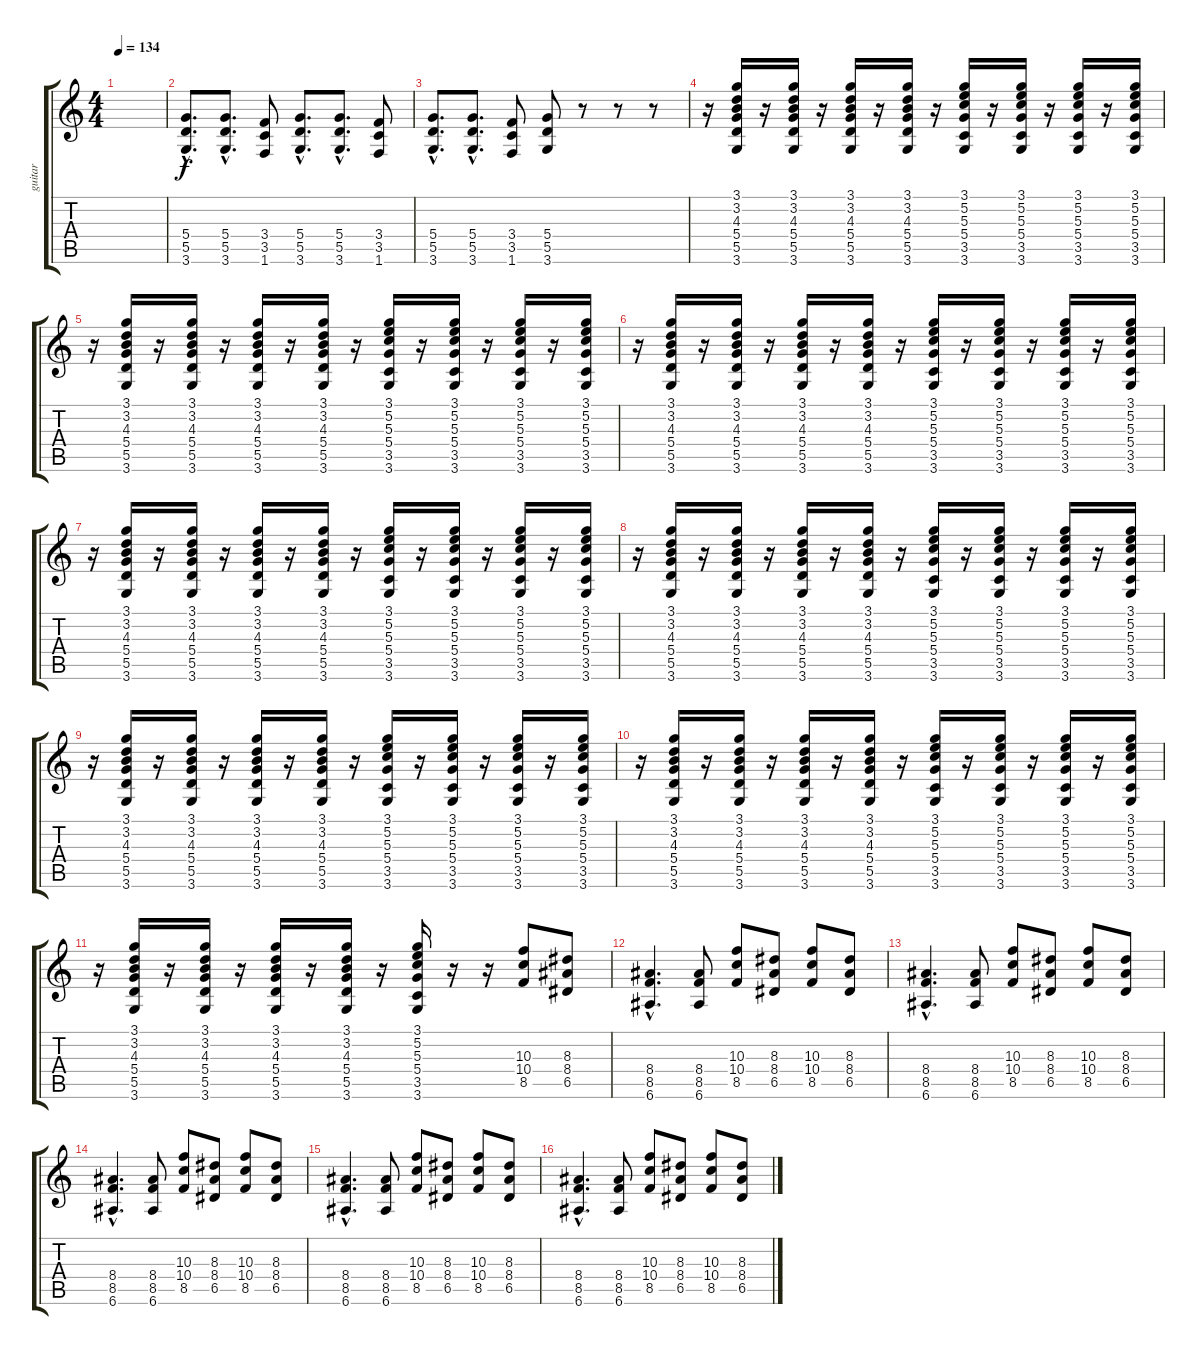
\track ("guitar" "guitar") {instrument distortionguitar}
\staff {score tabs}
\tuning (E4 B3 G3 D3 A2 E2) {hide}
\ts (4 4)
\tempo 134
\clef g2
\ks c
|
(5.4{hac} 5.5{hac} 3.6{hac}).8{d} (5.4{hac} 5.5{hac} 3.6{hac}).8{d} (3.4 3.5 1.6).8 (5.4{hac} 5.5{hac} 3.6{hac}).8{d} (5.4{hac} 5.5{hac} 3.6{hac}).8{d} (3.4 3.5 1.6).8 |
(5.4{hac} 5.5{hac} 3.6{hac}).8{d} (5.4{hac} 5.5{hac} 3.6{hac}).8{d} (3.4 3.5 1.6).8 (5.4 5.5 3.6).8 r.8 r.8 r.8 |
r.16 (3.1 3.2 4.3 5.4 5.5 3.6).16 r.16 (3.1 3.2 4.3 5.4 5.5 3.6).16 r.16 (3.1 3.2 4.3 5.4 5.5 3.6).16 r.16 (3.1 3.2 4.3 5.4 5.5 3.6).16 r.16 (3.1 5.2 5.3 5.4 3.5 3.6).16 r.16 (3.1 5.2 5.3 5.4 3.5 3.6).16 r.16 (3.1 5.2 5.3 5.4 3.5 3.6).16 r.16 (3.1 5.2 5.3 5.4 3.5 3.6).16 |
r.16 (3.1 3.2 4.3 5.4 5.5 3.6).16 r.16 (3.1 3.2 4.3 5.4 5.5 3.6).16 r.16 (3.1 3.2 4.3 5.4 5.5 3.6).16 r.16 (3.1 3.2 4.3 5.4 5.5 3.6).16 r.16 (3.1 5.2 5.3 5.4 3.5 3.6).16 r.16 (3.1 5.2 5.3 5.4 3.5 3.6).16 r.16 (3.1 5.2 5.3 5.4 3.5 3.6).16 r.16 (3.1 5.2 5.3 5.4 3.5 3.6).16 |
r.16 (3.1 3.2 4.3 5.4 5.5 3.6).16 r.16 (3.1 3.2 4.3 5.4 5.5 3.6).16 r.16 (3.1 3.2 4.3 5.4 5.5 3.6).16 r.16 (3.1 3.2 4.3 5.4 5.5 3.6).16 r.16 (3.1 5.2 5.3 5.4 3.5 3.6).16 r.16 (3.1 5.2 5.3 5.4 3.5 3.6).16 r.16 (3.1 5.2 5.3 5.4 3.5 3.6).16 r.16 (3.1 5.2 5.3 5.4 3.5 3.6).16 |
r.16 (3.1 3.2 4.3 5.4 5.5 3.6).16 r.16 (3.1 3.2 4.3 5.4 5.5 3.6).16 r.16 (3.1 3.2 4.3 5.4 5.5 3.6).16 r.16 (3.1 3.2 4.3 5.4 5.5 3.6).16 r.16 (3.1 5.2 5.3 5.4 3.5 3.6).16 r.16 (3.1 5.2 5.3 5.4 3.5 3.6).16 r.16 (3.1 5.2 5.3 5.4 3.5 3.6).16 r.16 (3.1 5.2 5.3 5.4 3.5 3.6).16 |
r.16 (3.1 3.2 4.3 5.4 5.5 3.6).16 r.16 (3.1 3.2 4.3 5.4 5.5 3.6).16 r.16 (3.1 3.2 4.3 5.4 5.5 3.6).16 r.16 (3.1 3.2 4.3 5.4 5.5 3.6).16 r.16 (3.1 5.2 5.3 5.4 3.5 3.6).16 r.16 (3.1 5.2 5.3 5.4 3.5 3.6).16 r.16 (3.1 5.2 5.3 5.4 3.5 3.6).16 r.16 (3.1 5.2 5.3 5.4 3.5 3.6).16 |
r.16 (3.1 3.2 4.3 5.4 5.5 3.6).16 r.16 (3.1 3.2 4.3 5.4 5.5 3.6).16 r.16 (3.1 3.2 4.3 5.4 5.5 3.6).16 r.16 (3.1 3.2 4.3 5.4 5.5 3.6).16 r.16 (3.1 5.2 5.3 5.4 3.5 3.6).16 r.16 (3.1 5.2 5.3 5.4 3.5 3.6).16 r.16 (3.1 5.2 5.3 5.4 3.5 3.6).16 r.16 (3.1 5.2 5.3 5.4 3.5 3.6).16 |
r.16 (3.1 3.2 4.3 5.4 5.5 3.6).16 r.16 (3.1 3.2 4.3 5.4 5.5 3.6).16 r.16 (3.1 3.2 4.3 5.4 5.5 3.6).16 r.16 (3.1 3.2 4.3 5.4 5.5 3.6).16 r.16 (3.1 5.2 5.3 5.4 3.5 3.6).16 r.16 (3.1 5.2 5.3 5.4 3.5 3.6).16 r.16 (3.1 5.2 5.3 5.4 3.5 3.6).16 r.16 (3.1 5.2 5.3 5.4 3.5 3.6).16 |
r.16 (3.1 3.2 4.3 5.4 5.5 3.6).16 r.16 (3.1 3.2 4.3 5.4 5.5 3.6).16 r.16 (3.1 3.2 4.3 5.4 5.5 3.6).16 r.16 (3.1 3.2 4.3 5.4 5.5 3.6).16 r.16 (3.1 5.2 5.3 5.4 3.5 3.6).16 r.16 r.16 (10.3 10.4 8.5).8 (8.3 8.4 6.5).8 |
(8.4{hac} 8.5{hac} 6.6{hac}).4{d} (8.4 8.5 6.6).8 (10.3 10.4 8.5).8 (8.3 8.4 6.5).8 (10.3 10.4 8.5).8 (8.3 8.4 6.5).8 |
(8.4{hac} 8.5{hac} 6.6{hac}).4{d} (8.4 8.5 6.6).8 (10.3 10.4 8.5).8 (8.3 8.4 6.5).8 (10.3 10.4 8.5).8 (8.3 8.4 6.5).8 |
(8.4{hac} 8.5{hac} 6.6{hac}).4{d} (8.4 8.5 6.6).8 (10.3 10.4 8.5).8 (8.3 8.4 6.5).8 (10.3 10.4 8.5).8 (8.3 8.4 6.5).8 |
(8.4{hac} 8.5{hac} 6.6{hac}).4{d} (8.4 8.5 6.6).8 (10.3 10.4 8.5).8 (8.3 8.4 6.5).8 (10.3 10.4 8.5).8 (8.3 8.4 6.5).8 |
(8.4{hac} 8.5{hac} 6.6{hac}).4{d} (8.4 8.5 6.6).8 (10.3 10.4 8.5).8 (8.3 8.4 6.5).8 (10.3 10.4 8.5).8 (8.3 8.4 6.5).8
